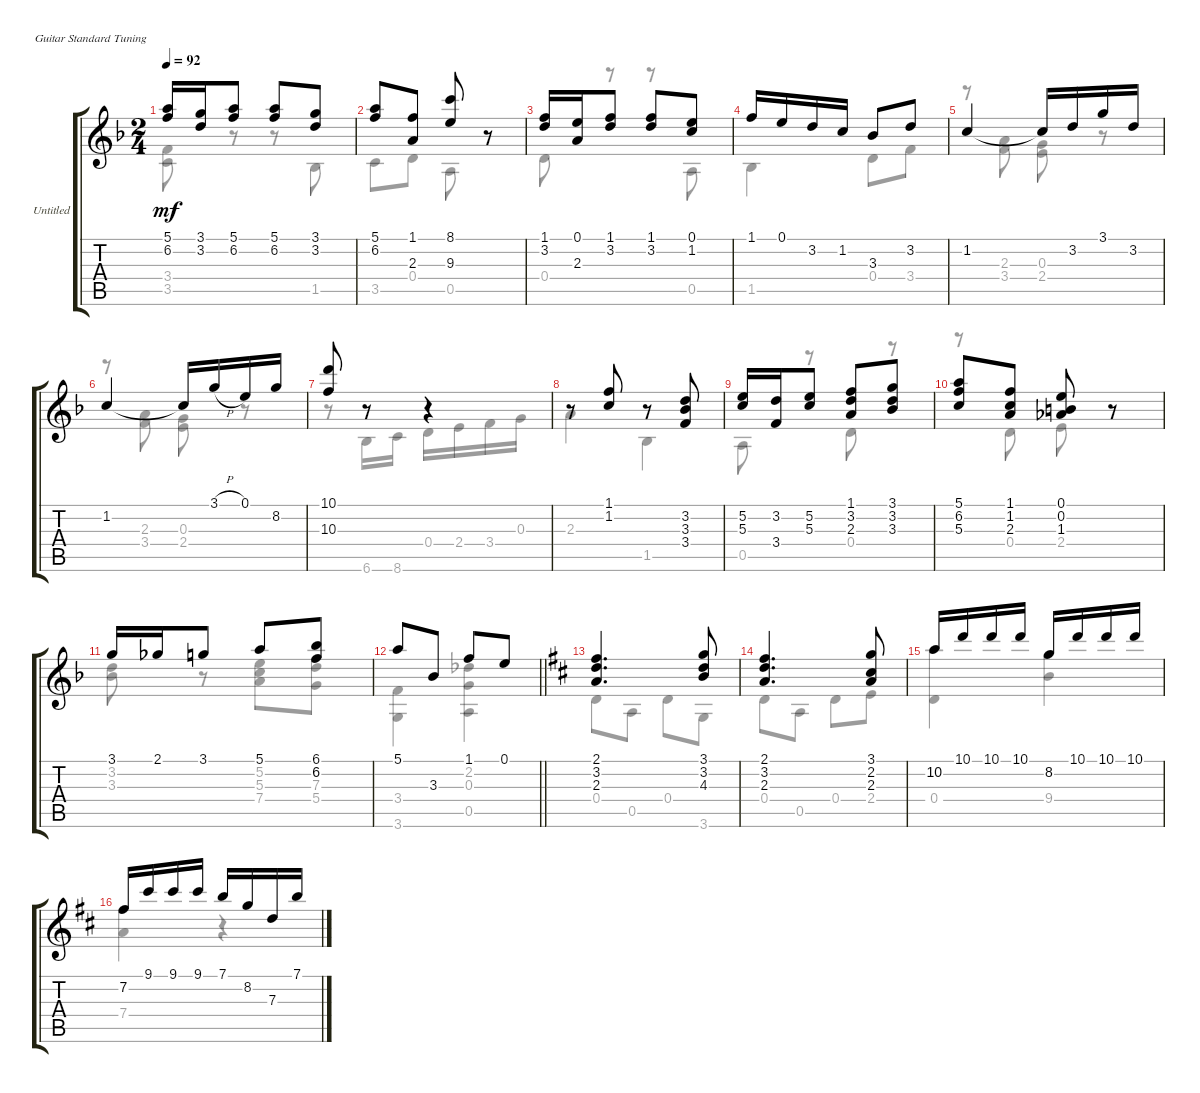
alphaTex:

\bracketExtendMode groupsimilarinstruments
\firstSystemTrackNameOrientation horizontal
\otherSystemsTrackNameOrientation horizontal
\track ("Untitled" "Untitled") {instrument acousticguitarnylon}
\staff {score tabs}
\tuning (E4 B3 G3 D3 A2 E2)
\voice
\ts (2 4)
\tempo 92
\clef g2
\ks f
(5.1 6.2).16{dy mf instrument acousticguitarnylon} (3.1 3.2).16 (5.1 6.2).8 (5.1 6.2).8 (3.1 3.2).8 |
(5.1 6.2).8 (1.1 2.3).8 (8.1 9.3).8 r.8 |
(1.1 3.2).16 (0.1 2.3).16 (1.1 3.2).8 (1.1 3.2).8 (0.1 1.2).8 |
1.1.16 0.1.16 3.2.16 1.2.16 3.3.8 3.2.8 |
1.2.4 1.2{t}.16 3.2.16 3.1.16 3.2.16 |
1.2.4 1.2{t}.16 3.1{h}.16 0.1.16 8.2.16 |
(10.1 10.3).8 r.8 r.4 |
r.8 (1.1 1.2).8 r.8 (3.2 3.3 3.4).8 |
(5.2 5.3).16 (3.2 3.4).16 (5.2 5.3).8 (1.1 3.2 2.3).8 (3.1 3.2 3.3).8 |
(5.1 6.2 5.3).8 (1.1 1.2 2.3).8 (0.1 0.2 1.3).8 r.8 |
3.1.16 2.1.16 3.1.8 5.1.8 (6.1 6.2).8 |
\barLineRight lightlight
5.1.8 3.3.8 1.1.8 0.1.8 |
\ks d
(2.1 3.2 2.3).4{d} (3.1 3.2 4.3).8 |
(2.1 3.2 2.3).4{d} (3.1 2.2 2.3).8 |
10.2.16 10.1.16 10.1.16 10.1.16 8.2.16 10.1.16 10.1.16 10.1.16 |
7.2.16 9.1.16 9.1.16 9.1.16 7.1.16 8.2.16 7.3.16 7.1.16
\voice
\clef g2
\ottava regular
\simile none
\ks f
(3.4 3.5).8{dy mf} r.8 r.8 1.5.8 |
3.5.8 0.4.8 0.5.8 r.8 |
0.4.8 r.8 r.8 0.5.8 |
1.5.4 0.4.8 3.4.8 |
r.8 (2.3 3.4).8 (0.3 2.4).8 r.8 |
r.8 (2.3 3.4).8 (0.3 2.4).8 r.8 |
r.8 6.6.16 8.6.16 0.4.16 2.4.16 3.4.16 0.3.16 |
2.3.4 1.5.4 |
0.5.8 r.8 0.4.8 r.8 |
r.8 0.4.8 2.4.8 r.8 |
(3.2 3.3).8 r.8 (5.2 5.3 7.4).8 (6.2 7.3 5.4).8 |
\barLineRight lightlight
(3.4 3.6).4 (2.2 0.3 0.5).4 |
\ks d
0.4.8 0.5.8 0.4.8 3.6.8 |
0.4.8 0.5.8 0.4.8 2.4.8 |
(10.2 0.4).4 (8.2 9.4).4 |
(7.2 7.4).4 r.4
